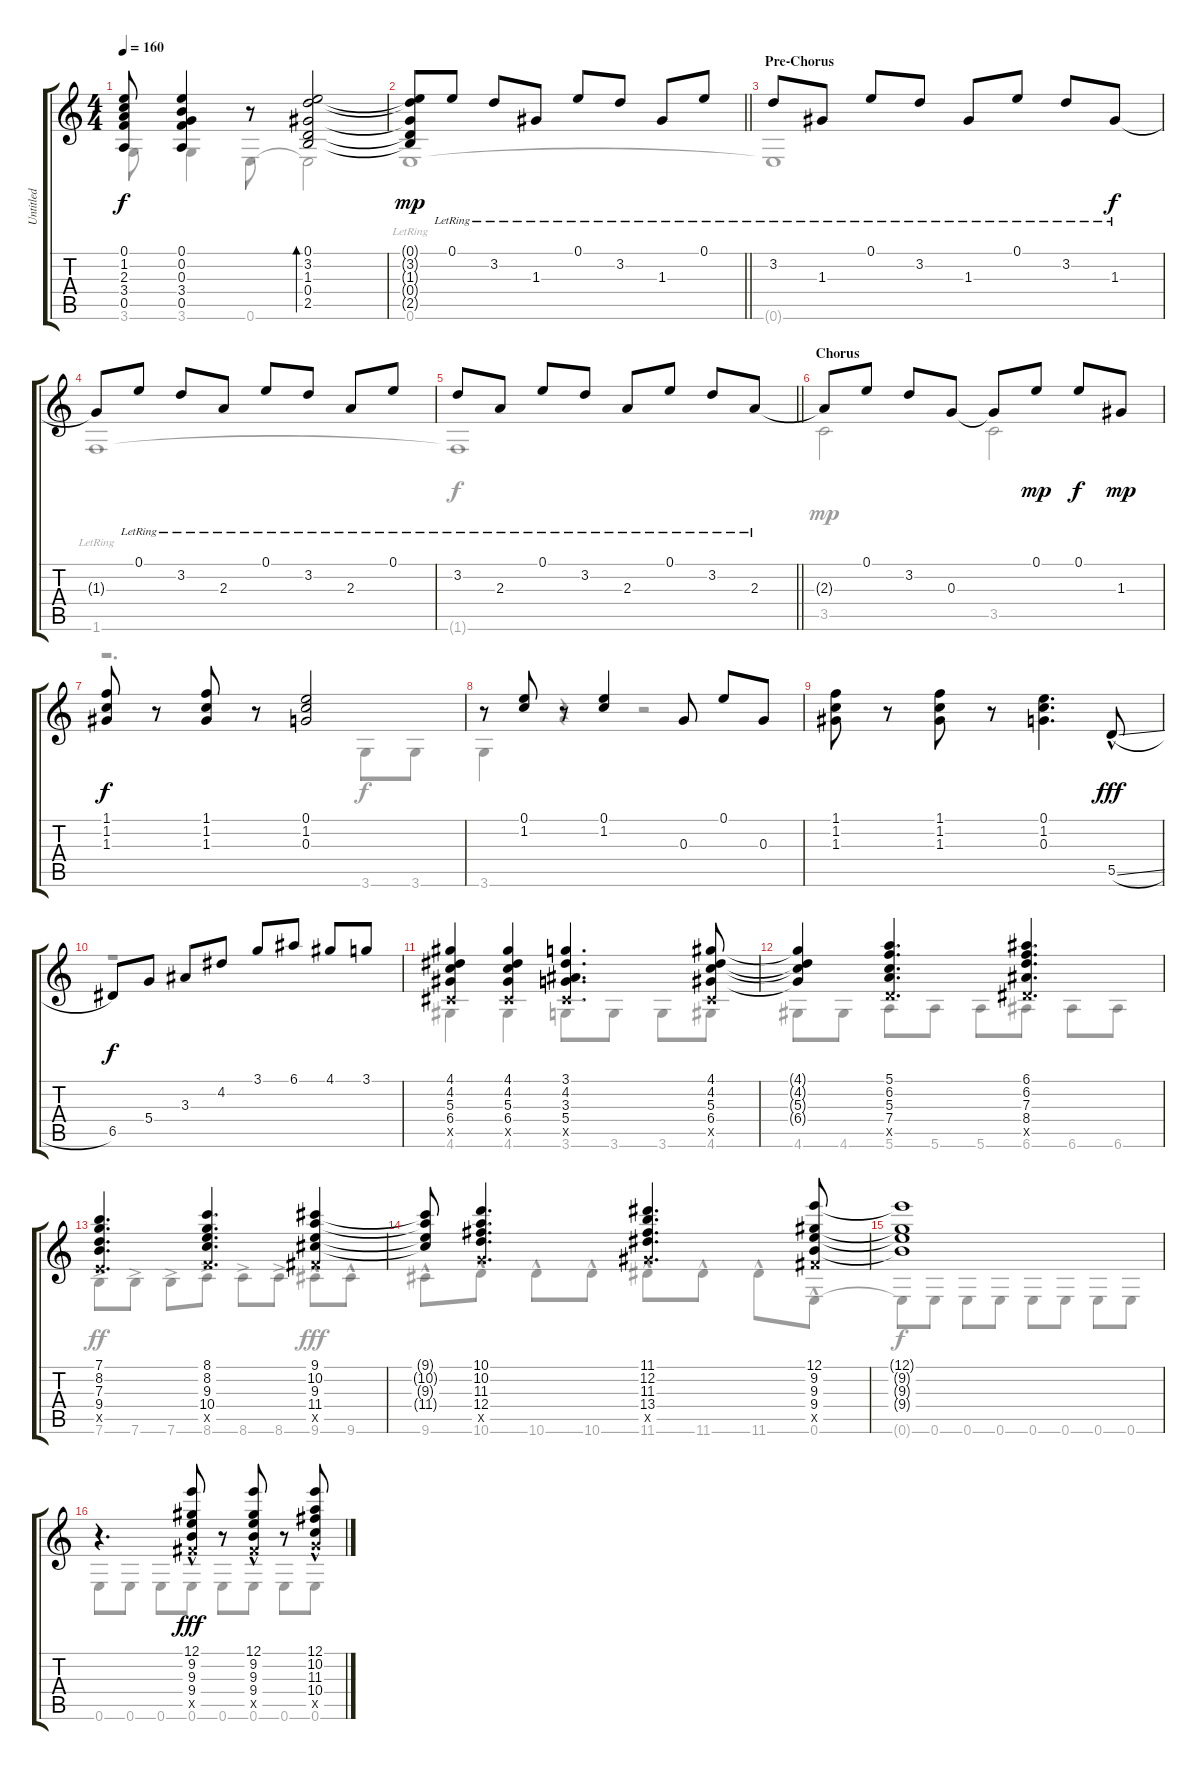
\track ("Untitled" "Untitled") {instrument acousticguitarnylon}
\staff {score tabs}
\tuning (E4 B3 G3 D3 A2 E2) {hide}
\voice
\ts (4 4)
\tempo 160
\clef g2
\ks c
(0.1{t} 1.2{t} 2.3{t} 3.4{t} 0.5{t}).8{dy f} (0.1 0.2 0.3 3.4 0.5).4 r.8 (0.1 3.2 1.3 0.4 2.5).2{bd 30} |
\barLineRight lightlight
(0.1{t} 3.2{t} 1.3{t} 0.4{t} 2.5{t}).8{dy mp} 0.1{lr}.8 3.2{lr}.8 1.3{lr}.8 0.1{lr}.8 3.2{lr}.8 1.3{lr}.8 0.1{lr}.8 |
\section ("" "Pre-Chorus")
3.2{lr}.8 1.3{lr}.8 0.1{lr}.8 3.2{lr}.8 1.3{lr}.8 0.1{lr}.8 3.2{lr}.8 1.3{lr}.8{dy f} |
1.3{t}.8 0.1{lr}.8 3.2{lr}.8 2.3{lr}.8 0.1{lr}.8 3.2{lr}.8 2.3{lr}.8 0.1{lr}.8 |
\barLineRight lightlight
3.2{lr}.8 2.3{lr}.8 0.1{lr}.8 3.2{lr}.8 2.3{lr}.8 0.1{lr}.8 3.2{lr}.8 2.3{lr}.8 |
\section ("" "Chorus")
2.3{t}.8 0.1.8 3.2.8 0.3.8 0.3{t}.8 0.1.8{dy mp} 0.1.8{dy f} 1.3.8{dy mp} |
(1.1 1.2 1.3).8{dy f} r.8 (1.1 1.2 1.3).8 r.8 (0.1 1.2 0.3).2 |
r.8 (0.1 1.2).8 r.8 (0.1 1.2).4 0.3.8 0.1.8 0.3.8 |
(1.1 1.2 1.3).8 r.8 (1.1 1.2 1.3).8 r.8 (0.1 1.2 0.3).4{d} 5.5{sl hac}.8{dy fff} |
6.5.8{dy f} 5.4.8 3.3.8 4.2.8 3.1.8 6.1.8 4.1.8 3.1.8 |
(4.1 4.2 5.3 6.4 4.5{x}).4 (4.1 4.2 5.3 6.4 4.5{x}).4 (3.1 4.2 3.3 5.4 4.5{x}).4{d} (4.1 4.2 5.3 6.4 4.5{x}).8 |
(4.1{t} 4.2{t} 5.3{t} 6.4{t}).4 (5.1 6.2 5.3 7.4 5.5{x}).4{d} (6.1 6.2 7.3 8.4 6.5{x}).4{d} |
(7.1 8.2 7.3 9.4 7.5{x}).4{d} (8.1 8.2 9.3 10.4 8.5{x}).4{d} (9.1 10.2 9.3 11.4 9.5{x}).4 |
(9.1{t} 10.2{t} 9.3{t} 11.4{t}).8 (10.1 10.2 11.3 12.4 10.5{x}).4{d} (11.1 12.2 11.3 13.4 11.5{x}).4{d} (12.1 9.2 9.3 9.4 9.5{x}).8 |
(12.1{t} 9.2{t} 9.3{t} 9.4{t}).1 |
r.4{d} (12.1{hac} 9.2{hac} 9.3{hac} 9.4{hac} 9.5{x}).8{dy fff} r.8 (12.1{hac} 9.2{hac} 9.3{hac} 9.4{hac} 9.5{x}).8 r.8 (12.1{hac} 10.2{hac} 11.3{hac} 10.4{hac} 10.5{x}).8
\voice
\clef g2
\ottava regular
\simile none
\ks c
3.6{t}.8{dy f} 3.6.4 0.6.8 0.6{t}.2 |
\barLineRight lightlight
0.6{lr}.1{dy mp} |
0.6{t}.1 |
1.6{lr}.1 |
\barLineRight lightlight
1.6{t}.1{dy f} |
3.5.2{dy mp} 3.5.2 |
r.2{d} 3.6.8{dy f} 3.6.8 |
3.6.4 r.4 r.2 |
|
r.1 |
4.6.4 4.6.4 3.6.8 3.6.8 3.6.8 4.6.8 |
4.6.8 4.6.8 5.6.8 5.6.8 5.6.8 6.6.8 6.6.8 6.6.8 |
7.6{ac}.8{dy ff} 7.6{ac}.8 7.6{ac}.8 8.6{ac}.8 8.6{ac}.8 8.6{ac}.8 9.6{hac}.8{dy fff} 9.6{hac}.8 |
9.6{hac}.8 10.6{hac}.8 10.6{hac}.8 10.6{hac}.8 11.6{hac}.8 11.6{hac}.8 11.6{hac}.8 0.6{hac}.8 |
0.6{t}.8{dy f} 0.6.8 0.6.8 0.6.8 0.6.8 0.6.8 0.6.8 0.6.8 |
0.6.8 0.6.8 0.6.8 0.6.8 0.6.8 0.6.8 0.6.8 0.6.8
